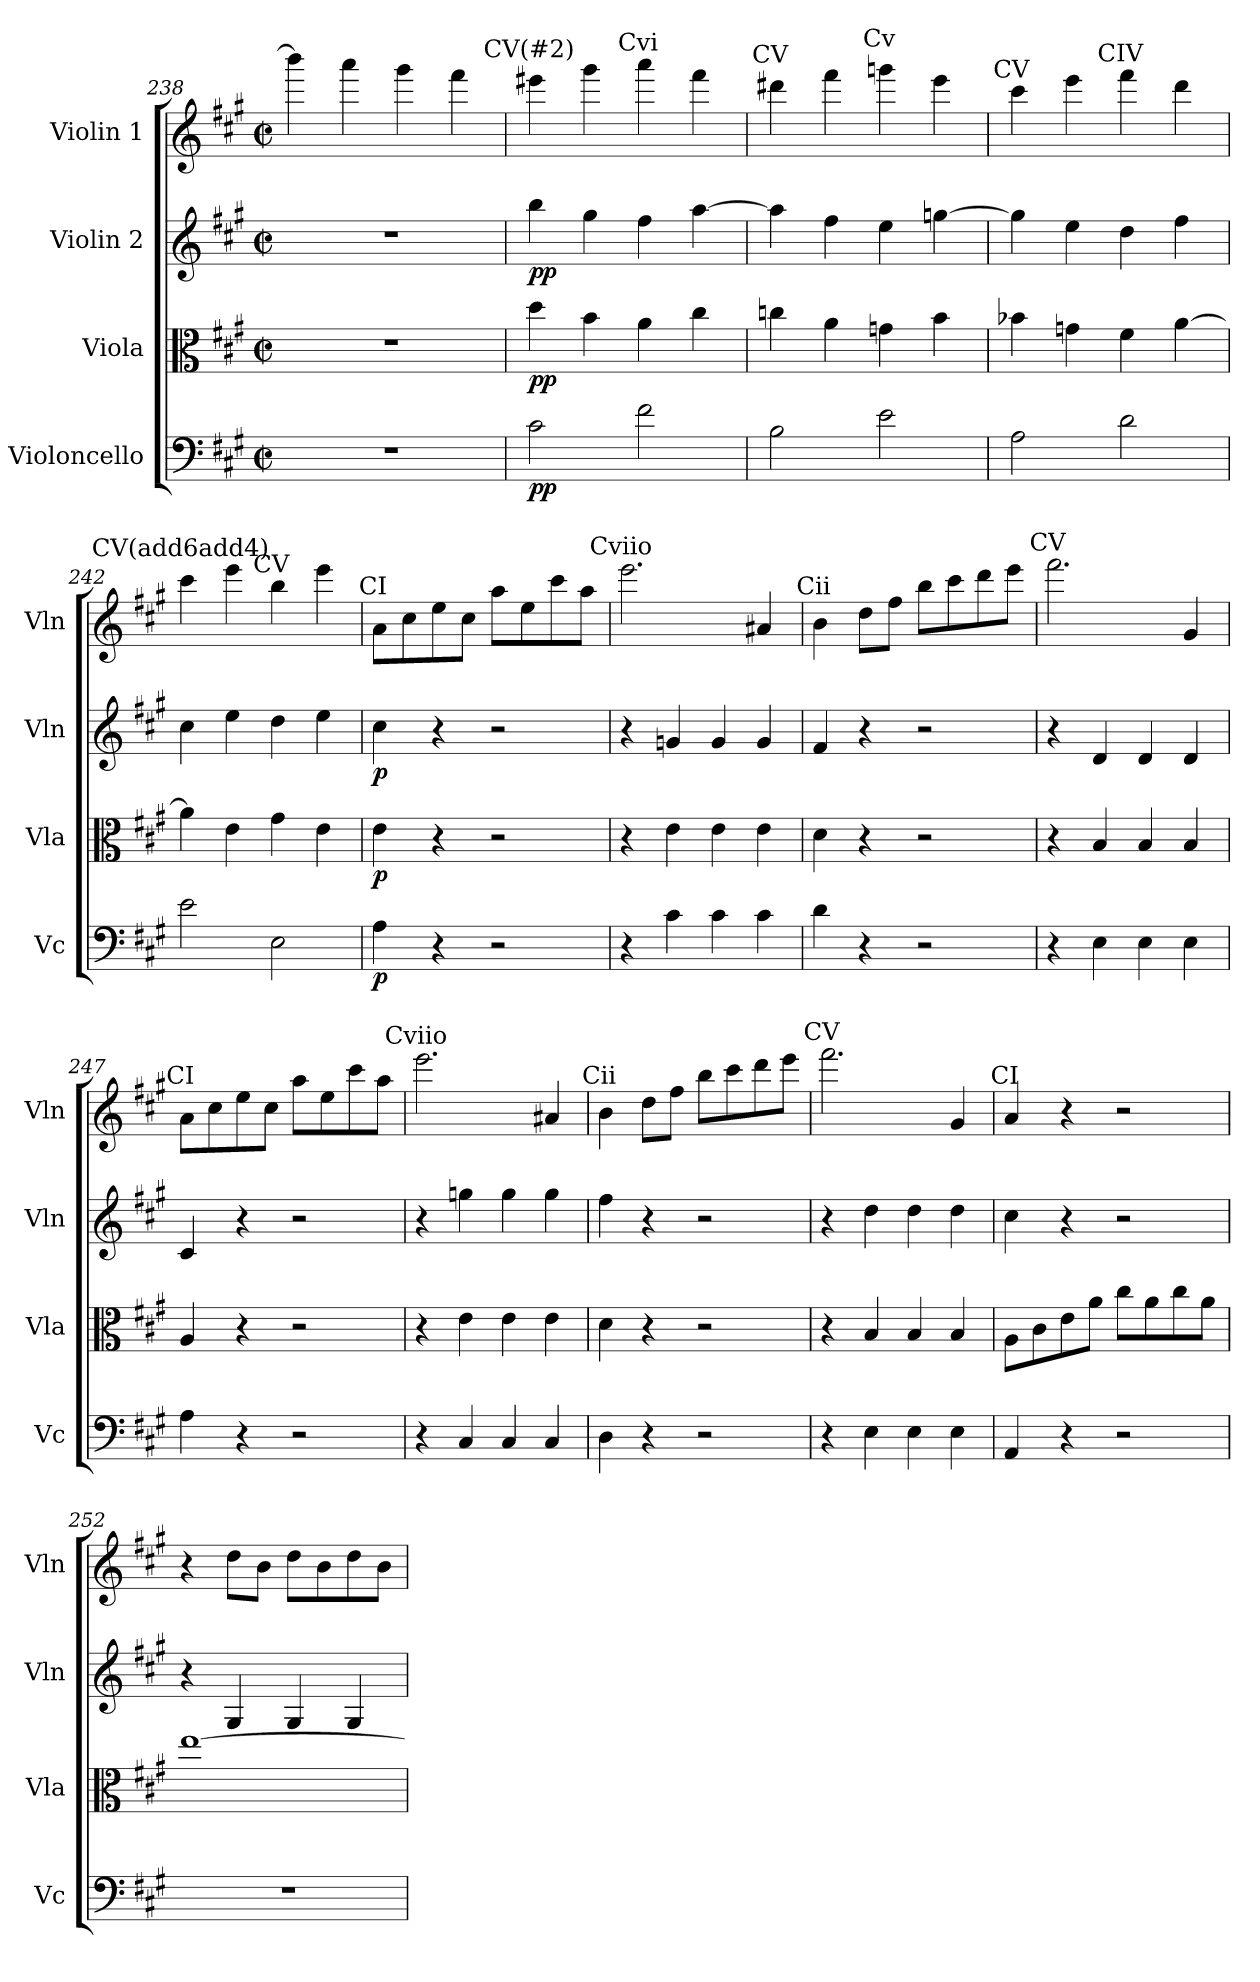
**kern	**dynam	**kern	**dynam	**kern	**dynam	**kern
*part4	*part4	*part3	*part3	*part2	*part2	*part1
*staff4	*staff4	*staff3	*staff3	*staff2	*staff2	*staff1
*I"Violoncello	*	*I"Viola	*	*I"Violin 2	*	*I"Violin 1
*I'Vc	*	*I'Vla	*	*I'Vln	*	*I'Vln
*clefF4	*	*clefC3	*	*clefG2	*	*clefG2
*k[f#c#g#]	*	*k[f#c#g#]	*	*k[f#c#g#]	*	*k[f#c#g#]
*A:	*	*A:	*	*A:	*	*A:
*M2/2	*	*M2/2	*	*M2/2	*	*M2/2
*met(c|)	*	*met(c|)	*	*met(c|)	*	*met(c|)
=238	=238	=238	=238	=238	=238	=238
1r	.	1r	.	1r	.	4bbb\]
.	.	.	.	.	.	4aaa\
.	.	.	.	.	.	4ggg#\
.	.	.	.	.	.	4fff#\
=239	=239	=239	=239	=239	=239	=239
!	!	!	!	!	!	!LO:TX:a:cj:t=CV(#2)
!	!LO:DY:b	!	!LO:DY:b	!	!LO:DY:b	!
2c#\	pp	4dd\	pp	4bb\	pp	4eee#X\
.	.	4b\	.	4gg#\	.	4ggg#\
!	!	!	!	!	!	!LO:TX:a:cj:t=Cvi
2f#\	.	4a\	.	4ff#\	.	4aaa\
.	.	4cc#\	.	[4aa\	.	4fff#\
=240	=240	=240	=240	=240	=240	=240
!	!	!	!	!	!	!LO:TX:a:cj:t=CV
2B\	.	4ccn\	.	4aa\]	.	4ddd#X\
.	.	4a\	.	4ff#\	.	4fff#\
!	!	!	!	!	!	!LO:TX:a:cj:t=Cv
2e\	.	4gn\	.	4ee\	.	4gggn\
.	.	4b\	.	[4ggn\	.	4eee\
=241	=241	=241	=241	=241	=241	=241
!	!	!	!	!	!	!LO:TX:a:cj:t=CV
2A\	.	4b-X\	.	4gg\]	.	4ccc#\
.	.	4gn\	.	4ee\	.	4eee\
!	!	!	!	!	!	!LO:TX:a:cj:t=CIV
2d\	.	4f#\	.	4dd\	.	4fff#\
.	.	[4a\	.	4ff#\	.	4ddd\
!!LO:PB:g=z
=242	=242	=242	=242	=242	=242	=242
!	!	!	!	!	!	!LO:TX:a:cj:t=CV(add6add4)
2e\	.	4a\]	.	4cc#\	.	4ccc#\
.	.	4e\	.	4ee\	.	4eee\
!	!	!	!	!	!	!LO:TX:a:cj:t=CV
2E\	.	4g#\	.	4dd\	.	4bb\
.	.	4e\	.	4ee\	.	4eee\
=243	=243	=243	=243	=243	=243	=243
!	!	!	!	!	!	!LO:TX:a:cj:t=CI
!	!LO:DY:b	!	!LO:DY:b	!	!LO:DY:b	!
4A\	p	4e\	p	4cc#\	p	8a\L
.	.	.	.	.	.	8cc#\
4r	.	4r	.	4r	.	8ee\
.	.	.	.	.	.	8cc#\J
2r	.	2r	.	2r	.	8aa\L
.	.	.	.	.	.	8ee\
.	.	.	.	.	.	8ccc#\
.	.	.	.	.	.	8aa\J
=244	=244	=244	=244	=244	=244	=244
!	!	!	!	!	!	!LO:TX:a:cj:t=Cviio
4r	.	4r	.	4r	.	2.eee\
4c#\	.	4e\	.	4gn/	.	.
4c#\	.	4e\	.	4g/	.	.
4c#\	.	4e\	.	4g/	.	4a#X/
=245	=245	=245	=245	=245	=245	=245
!	!	!	!	!	!	!LO:TX:a:cj:t=Cii
4d\	.	4d\	.	4f#/	.	4b\
4r	.	4r	.	4r	.	8dd\L
.	.	.	.	.	.	8ff#\J
2r	.	2r	.	2r	.	8bb\L
.	.	.	.	.	.	8ccc#\
.	.	.	.	.	.	8ddd\
.	.	.	.	.	.	8eee\J
=246	=246	=246	=246	=246	=246	=246
!	!	!	!	!	!	!LO:TX:a:cj:t=CV
4r	.	4r	.	4r	.	2.fff#\
4E\	.	4B/	.	4d/	.	.
4E\	.	4B/	.	4d/	.	.
4E\	.	4B/	.	4d/	.	4g#/
!!LO:PB:g=z
=247	=247	=247	=247	=247	=247	=247
!	!	!	!	!	!	!LO:TX:a:cj:t=CI
4A\	.	4A/	.	4c#/	.	8a\L
.	.	.	.	.	.	8cc#\
4r	.	4r	.	4r	.	8ee\
.	.	.	.	.	.	8cc#\J
2r	.	2r	.	2r	.	8aa\L
.	.	.	.	.	.	8ee\
.	.	.	.	.	.	8ccc#\
.	.	.	.	.	.	8aa\J
=248	=248	=248	=248	=248	=248	=248
!	!	!	!	!	!	!LO:TX:a:cj:t=Cviio
4r	.	4r	.	4r	.	2.eee\
4C#/	.	4e\	.	4ggn\	.	.
4C#/	.	4e\	.	4gg\	.	.
4C#/	.	4e\	.	4gg\	.	4a#X/
=249	=249	=249	=249	=249	=249	=249
!	!	!	!	!	!	!LO:TX:a:cj:t=Cii
4D\	.	4d\	.	4ff#\	.	4b\
4r	.	4r	.	4r	.	8dd\L
.	.	.	.	.	.	8ff#\J
2r	.	2r	.	2r	.	8bb\L
.	.	.	.	.	.	8ccc#\
.	.	.	.	.	.	8ddd\
.	.	.	.	.	.	8eee\J
=250	=250	=250	=250	=250	=250	=250
!	!	!	!	!	!	!LO:TX:a:cj:t=CV
4r	.	4r	.	4r	.	2.fff#\
4E\	.	4B/	.	4dd\	.	.
4E\	.	4B/	.	4dd\	.	.
4E\	.	4B/	.	4dd\	.	4g#/
!!LO:LB:g=z
=251	=251	=251	=251	=251	=251	=251
!	!	!	!	!	!	!LO:TX:a:cj:t=CI
4AA/	.	8A\L	.	4cc#\	.	4a/
.	.	8c#\	.	.	.	.
4r	.	8e\	.	4r	.	4r
.	.	8a\J	.	.	.	.
2r	.	8cc#\L	.	2r	.	2r
.	.	8a\	.	.	.	.
.	.	8cc#\	.	.	.	.
.	.	8a\J	.	.	.	.
=252	=252	=252	=252	=252	=252	=252
1r	.	[1ee	.	4r	.	4r
.	.	.	.	4G#/	.	8dd\L
.	.	.	.	.	.	8b\J
.	.	.	.	4G#/	.	8dd\L
.	.	.	.	.	.	8b\
.	.	.	.	4G#/	.	8dd\
.	.	.	.	.	.	8b\J
=	=	=	=	=	=	=
*-	*-	*-	*-	*-	*-	*-
